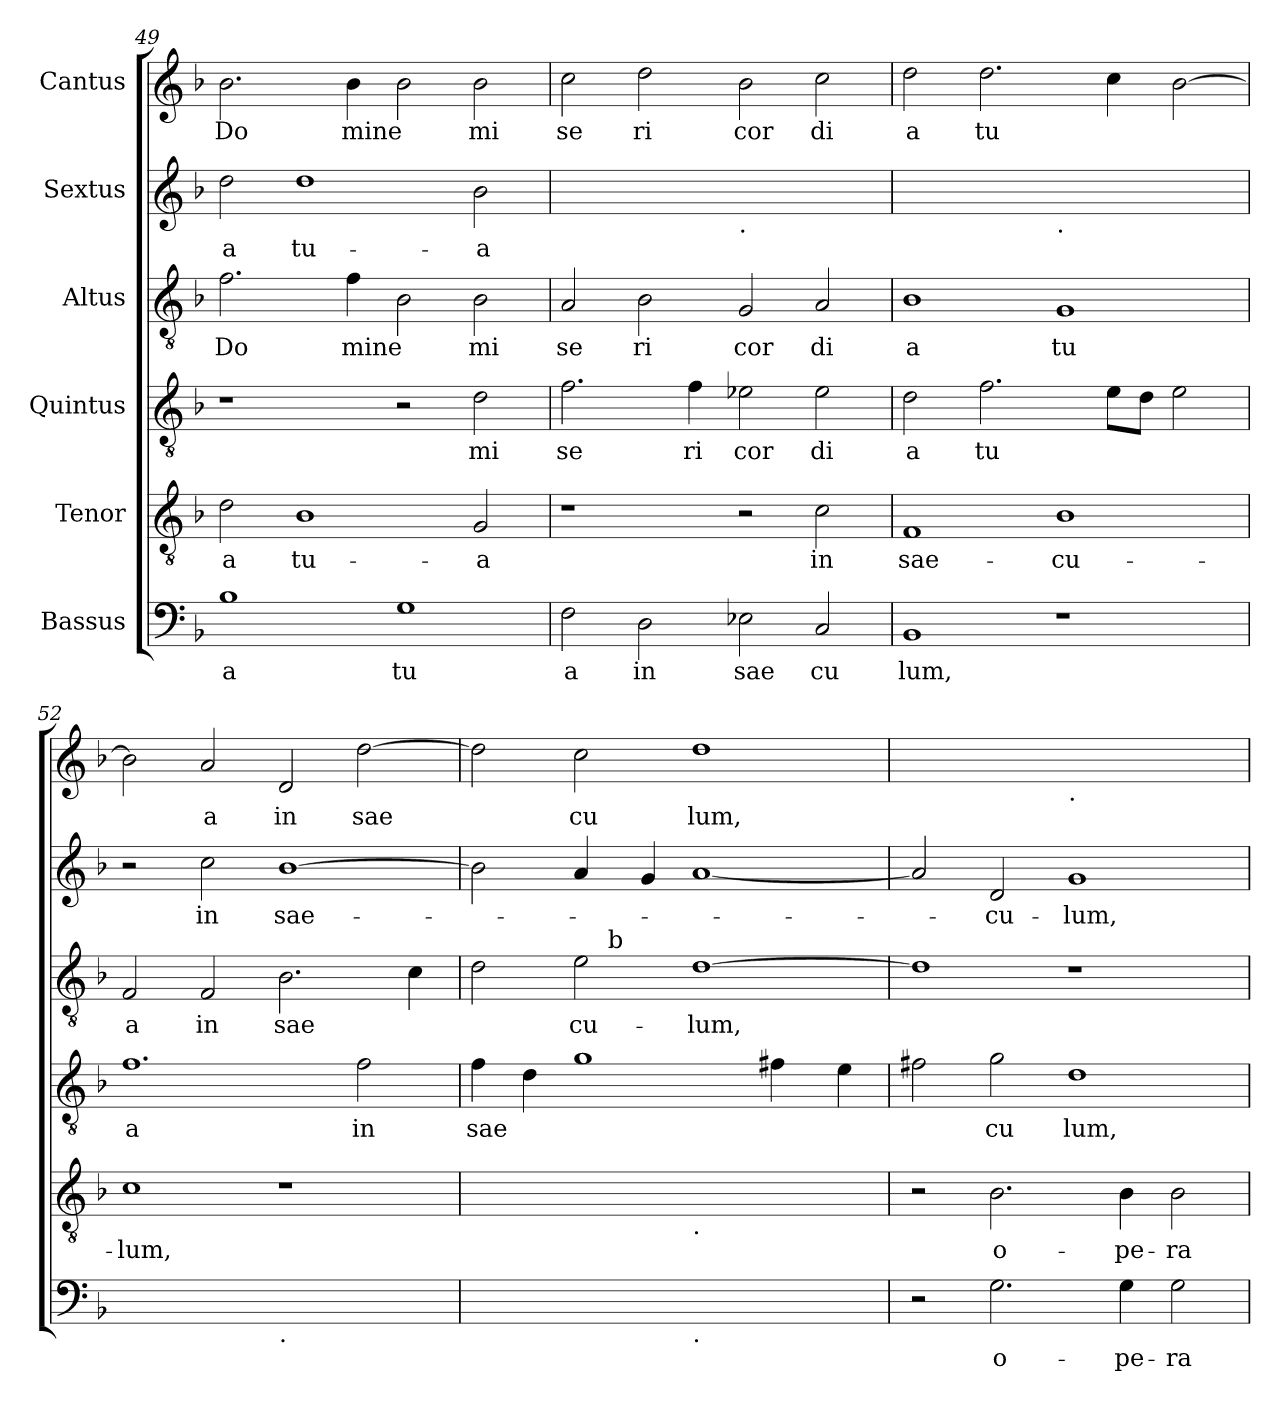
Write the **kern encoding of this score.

**kern	**text	**kern	**text	**kern	**text	**kern	**text	**kern	**text	**kern	**text
*part6	*part6	*part5	*part5	*part4	*part4	*part3	*part3	*part2	*part2	*part1	*part1
*staff6	*staff6	*staff5	*staff5	*staff4	*staff4	*staff3	*staff3	*staff2	*staff2	*staff1	*staff1
*I"Bassus	*	*I"Tenor	*	*I"Quintus	*	*I"Altus	*	*I"Sextus	*	*I"Cantus	*
*clefF4	*	*clefGv2	*	*clefGv2	*	*clefGv2	*	*clefG2	*	*clefG2	*
*k[b-]	*	*k[b-]	*	*k[b-]	*	*k[b-]	*	*k[b-]	*	*k[b-]	*
*F:	*	*F:	*	*F:	*	*F:	*	*F:	*	*F:	*
=49	=49	=49	=49	=49	=49	=49	=49	=49	=49	=49	=49
!	!LO:LY:b	!	!LO:LY:b	!	!	!	!LO:LY:b	!	!LO:LY:b	!	!LO:LY:b
1B-	a	2d\	-a	1r	.	2.f\	Do	2dd\	-a	2.b-\	Do
!	!	!	!LO:LY:b	!	!	!	!	!	!LO:LY:b	!	!
.	.	1B-	tu-	.	.	.	.	1dd	tu-	.	.
!	!	!	!	!	!	!	!LO:LY:b	!	!	!	!LO:LY:b
.	.	.	.	.	.	4f\	mine	.	.	4b-\	mine
!	!LO:LY:b	!	!	!	!	!	!	!	!	!	!
1G	tu	.	.	2r	.	2B-\	.	.	.	2b-\	.
!	!	!	!LO:LY:b	!	!LO:LY:b	!	!LO:LY:b	!	!LO:LY:b	!	!LO:LY:b
.	.	2G/	-a	2d\	mi	2B-\	mi	2b-\	-a	2b-\	mi
=50	=50	=50	=50	=50	=50	=50	=50	=50	=50	=50	=50
!	!LO:LY:b	!	!	!	!LO:LY:b	!	!LO:LY:b	!	!	!	!LO:LY:b
2F\	a	1r	.	2.f\	se	2A/	se	1ryy	.	2cc\	se
!	!LO:LY:b	!	!	!	!	!	!LO:LY:b	!	!	!	!LO:LY:b
2D\	in	.	.	.	.	2B-\	ri	.	.	2dd\	ri
!	!	!	!	!	!LO:LY:b	!	!	!	!	!	!
.	.	.	.	4f\	ri	.	.	.	.	.	.
!	!	!	!	!	!	!	!	!LO:TX:b:t=.	!	!	!
!	!LO:LY:b	!	!	!	!LO:LY:b	!	!LO:LY:b	!	!	!	!LO:LY:b
2E-X\	sae	2r	.	2e-X\	cor	2G/	cor	1ryy	.	2b-\	cor
!	!LO:LY:b	!	!LO:LY:b	!	!LO:LY:b	!	!LO:LY:b	!	!	!	!LO:LY:b
2C/	cu	2c\	in	2e-\	di	2A/	di	.	.	2cc\	di
=51	=51	=51	=51	=51	=51	=51	=51	=51	=51	=51	=51
!	!LO:LY:b	!	!LO:LY:b	!	!LO:LY:b	!	!LO:LY:b	!	!	!	!LO:LY:b
1BB-	lum,	1F	sae-	2d\	a	1B-	a	1ryy	.	2dd\	a
!	!	!	!	!	!LO:LY:b	!	!	!	!	!	!LO:LY:b
.	.	.	.	2.f\	tu	.	.	.	.	2.dd\	tu
!	!	!	!	!	!	!	!	!LO:TX:b:t=.	!	!	!
!	!	!	!LO:LY:b	!	!	!	!LO:LY:b	!	!	!	!
1r	.	1B-	-cu-	.	.	1G	tu	1ryy	.	.	.
.	.	.	.	8e\L	.	.	.	.	.	4cc\	.
.	.	.	.	8d\J	.	.	.	.	.	.	.
.	.	.	.	2e\	.	.	.	.	.	[>2b-\	.
=52	=52	=52	=52	=52	=52	=52	=52	=52	=52	=52	=52
!	!	!	!LO:LY:b	!	!LO:LY:b	!	!LO:LY:b	!	!	!	!
1ryy	.	1c	-lum,	1.f	a	2F/	a	2r	.	2b-\]	.
!	!	!	!	!	!	!	!LO:LY:b	!	!LO:LY:b	!	!LO:LY:b
.	.	.	.	.	.	2F/	in	2cc\	in	2a/	a
!LO:TX:b:t=.	!	!	!	!	!	!	!	!	!	!	!
!	!	!	!	!	!	!	!LO:LY:b	!	!LO:LY:b	!	!LO:LY:b
1ryy	.	1r	.	.	.	2.B-\	sae	[>1b-	sae-	2d/	in
!	!	!	!	!	!LO:LY:b	!	!	!	!	!	!LO:LY:b
.	.	.	.	2f\	in	.	.	.	.	[>2dd\	sae
.	.	.	.	.	.	4c\	.	.	.	.	.
!!LO:PB:g=z
=53	=53	=53	=53	=53	=53	=53	=53	=53	=53	=53	=53
!	!	!	!	!	!LO:LY:b	!	!	!	!	!	!
*	*	*	*	*	*	*^	*	*	*	*	*
1ryy	.	1ryy	.	4f\	sae	2d\	2ryy	.	2b-\]	.	2dd\]	.
.	.	.	.	4d\	.	.	.	.	.	.	.	.
!	!	!	!	!	!	!	!	!LO:LY:b	!	!	!	!LO:LY:b
.	.	.	.	1g	.	2e\	8ryy	cu-	4a/	.	2cc\	cu
!	!	!	!	!	!	!	!LO:TX:a:t=b	!	!	!	!	!
.	.	.	.	.	.	.	1ryy	.	.	.	.	.
.	.	.	.	.	.	.	.	.	4g/	.	.	.
!	!	!LO:TX:b:t=.	!	!	!	!	!	!	!	!	!	!
!LO:TX:b:t=.	!	!	!	!	!	!	!	!	!	!	!	!
!	!	!	!	!	!	!	!	!LO:LY:b	!	!	!	!LO:LY:b
1ryy	.	1ryy	.	.	.	[>1d	.	-lum,	[<1a	.	1dd	lum,
.	.	.	.	4f#X\	.	.	.	.	.	.	.	.
.	.	.	.	.	.	.	4.ryy	.	.	.	.	.
.	.	.	.	4e\	.	.	.	.	.	.	.	.
*	*	*	*	*	*	*v	*v	*	*	*	*	*
=54	=54	=54	=54	=54	=54	=54	=54	=54	=54	=54	=54
2r	.	2r	.	2f#X\	.	1d]	.	2a/]	.	1ryy	.
!	!LO:LY:b	!	!LO:LY:b	!	!LO:LY:b	!	!	!	!LO:LY:b	!	!
2.G\	o-	2.B-\	o-	2g\	cu	.	.	2d/	-cu-	.	.
!	!	!	!	!	!	!	!	!	!	!LO:TX:b:t=.	!
!	!	!	!	!	!LO:LY:b	!	!	!	!LO:LY:b	!	!
.	.	.	.	1d	lum,	1r	.	1g	-lum,	1ryy	.
!	!LO:LY:b	!	!LO:LY:b	!	!	!	!	!	!	!	!
4G\	-pe-	4B-\	-pe-	.	.	.	.	.	.	.	.
!	!LO:LY:b	!	!LO:LY:b	!	!	!	!	!	!	!	!
2G\	-ra	2B-\	-ra	.	.	.	.	.	.	.	.
=	=	=	=	=	=	=	=	=	=	=	=
*-	*-	*-	*-	*-	*-	*-	*-	*-	*-	*-	*-
